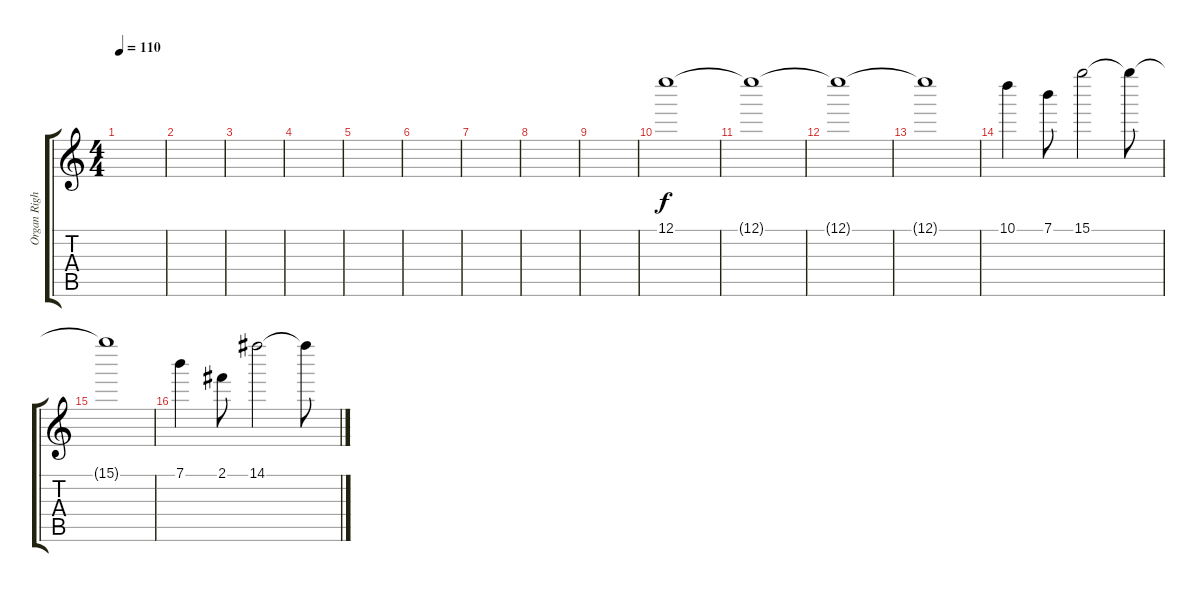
\track ("Organ Right Hand" "Organ Righ") {instrument drawbarorgan}
\staff {score tabs}
\tuning (E6 B4 G4 D4 A3 E3) {hide}
\ts (4 4)
\tempo 110
\clef g2
\ks c
|
|
|
|
|
|
|
|
|
12.1.1 |
12.1{t}.1 |
12.1{t}.1 |
12.1{t}.1 |
10.1.4 7.1.8 15.1.2 15.1{t}.8 |
15.1{t}.1 |
7.1.4 2.1.8 14.1.2 14.1{t}.8
